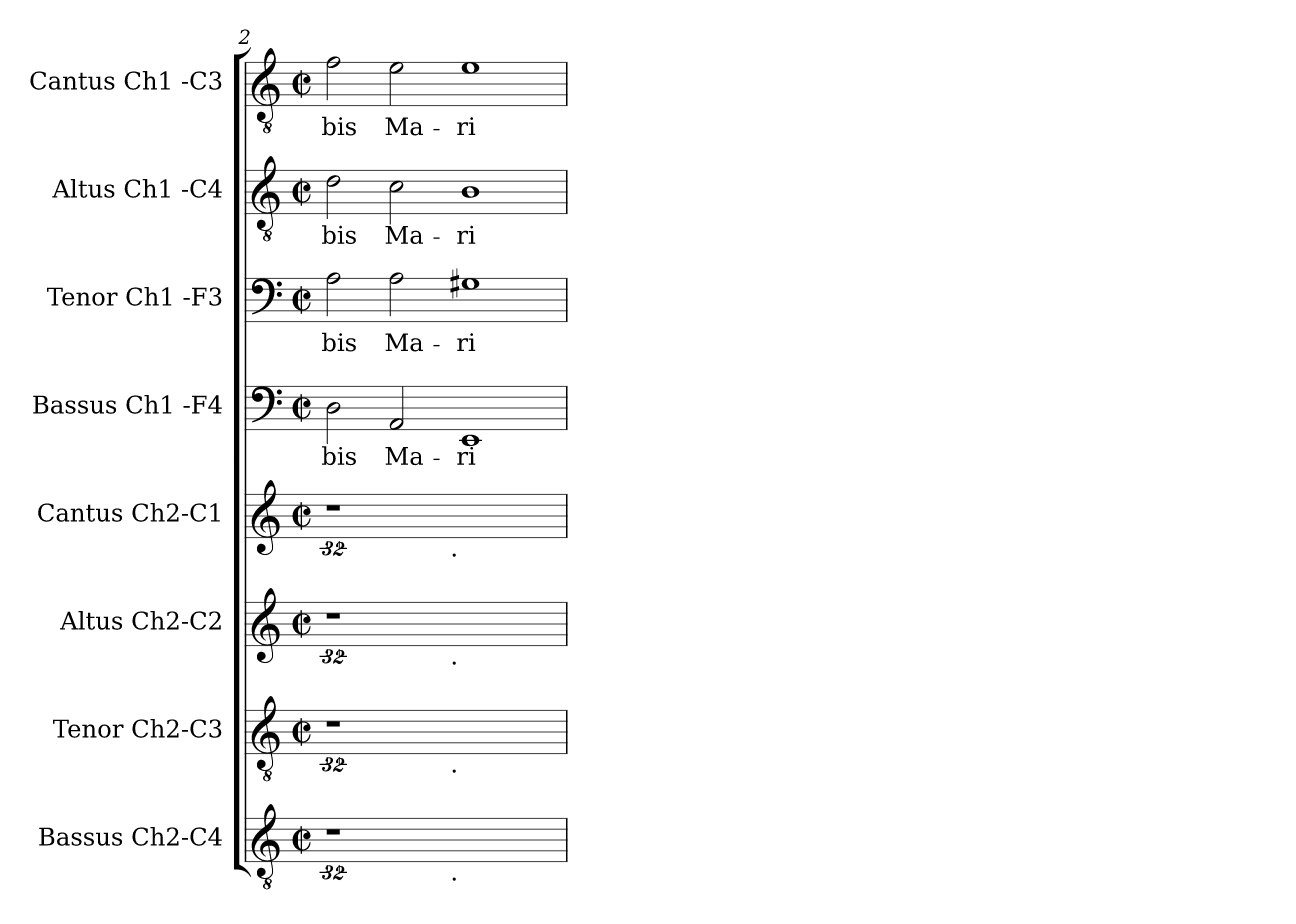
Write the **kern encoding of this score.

**kern	**kern	**kern	**kern	**kern	**text	**kern	**text	**kern	**text	**kern	**text
*part8	*part7	*part6	*part5	*part4	*part4	*part3	*part3	*part2	*part2	*part1	*part1
*staff8	*staff7	*staff6	*staff5	*staff4	*staff4	*staff3	*staff3	*staff2	*staff2	*staff1	*staff1
*I"Bassus Ch2-C4	*I"Tenor Ch2-C3	*I"Altus Ch2-C2	*I"Cantus Ch2-C1	*I"Bassus Ch1 -F4	*	*I"Tenor Ch1 -F3	*	*I"Altus Ch1 -C4	*	*I"Cantus Ch1 -C3	*
*I'B2	*I'T2	*I'A2	*I'C2	*I'B1	*	*I'T1	*	*I'A1	*	*I'C1	*
*clefGv2	*clefGv2	*clefG2	*clefG2	*clefF4	*	*clefF4	*	*clefGv2	*	*clefGv2	*
*k[]	*k[]	*k[]	*k[]	*k[]	*	*k[]	*	*k[]	*	*k[]	*
*M2/2	*M2/2	*M2/2	*M2/2	*M2/2	*	*M2/2	*	*M2/2	*	*M2/2	*
*met(c|)	*met(c|)	*met(c|)	*met(c|)	*met(c|)	*	*met(c|)	*	*met(c|)	*	*met(c|)	*
=2	=2	=2	=2	=2	=2	=2	=2	=2	=2	=2	=2
!	!	!	!	!	!LO:LY:b	!	!LO:LY:b	!	!LO:LY:b	!	!LO:LY:b
32%31r	32%31r	32%31r	32%31r	2D\	-bis	2A\	-bis	2d\	-bis	2f\	-bis
!	!	!	!	!	!LO:LY:b	!	!LO:LY:b	!	!LO:LY:b	!	!LO:LY:b
.	.	.	.	2AA/	Ma-	2A\	Ma-	2c\	Ma-	2e\	Ma-
!	!	!	!LO:TX:b:t=.	!	!	!	!	!	!	!	!
!	!	!LO:TX:b:t=.	!	!	!	!	!	!	!	!	!
!	!LO:TX:b:t=.	!	!	!	!	!	!	!	!	!	!
!LO:TX:b:t=.	!	!	!	!	!	!	!	!	!	!	!
1ryy	1ryy	1ryy	1ryy	.	.	.	.	.	.	.	.
!	!	!	!	!	!LO:LY:b	!	!LO:LY:b	!	!LO:LY:b	!	!LO:LY:b
.	.	.	.	1EE	-ri-	1G#X	-ri-	1B	-ri-	1e	-ri-
32ryy	32ryy	32ryy	32ryy	.	.	.	.	.	.	.	.
=	=	=	=	=	=	=	=	=	=	=	=
*-	*-	*-	*-	*-	*-	*-	*-	*-	*-	*-	*-
